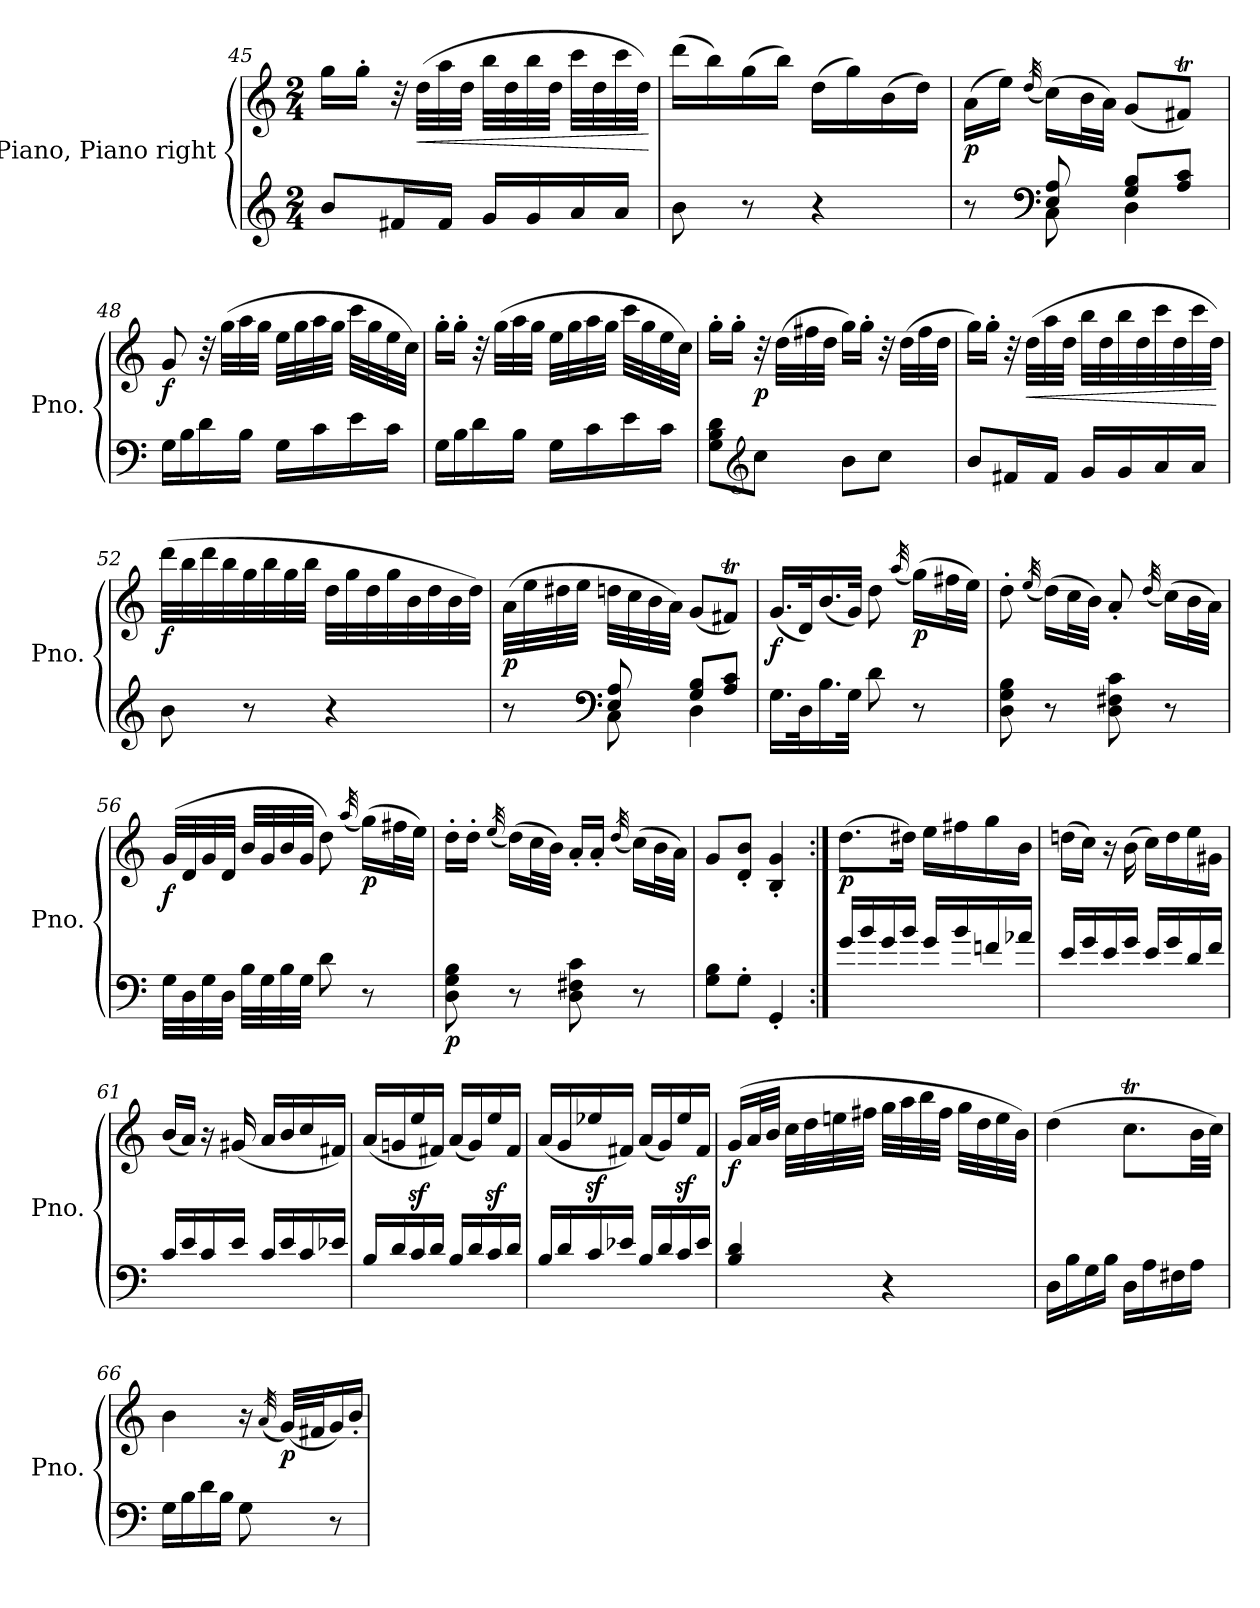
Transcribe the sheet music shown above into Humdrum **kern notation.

**kern	**kern	**dynam
*part1	*part1	*part1
*staff2	*staff1	*staff1/2
*I"Piano, Piano right	*	*
*I'Pno.	*	*
*clefG2	*clefG2	*
*k[]	*k[]	*
*M2/4	*M2/4	*
=45	=45	=45
8b/L	16gg\LL	.
.	16gg'\JJ	.
16f#X/L	32r	.
!	!	!LO:HP:b
.	(>32dd\LLL	<
16f#/JJ	32aa\	.
.	32dd\JJJ	.
16g/LL	32bb\LLL	.
.	32dd\	.
16g/	32bb\	.
.	32dd\JJJ	.
16a/	32ccc\LLL	.
.	32dd\	.
16a/JJ	32ccc\	.
.	32dd\JJJ)	.
.	.	[
=46	=46	=46
8b\	(>16ddd\LL	.
.	16bb\)	.
8r	(>16gg\	.
.	16bb\JJ)	.
4r	(>16dd\LL	.
.	16gg\)	.
.	(>16b\	.
.	16dd\JJ)	.
=47	=47	=47
*^	*	*
!	!	!	!LO:DY:b
8r	8ryy	(>16a\LL	p
.	.	16ee\JJ)	.
*clefF4	*	*	*
.	.	(<32qdd/	.
8E/ 8A/	8C\	(>16cc\LL)	.
.	.	32b\L	.
.	.	32a\JJJ)	.
8G/ 8B/L	4D\	(<8g/L	.
8A/ 8c/J	.	8f#Xt/J)	.
*v	*v	*	*
=48	=48	=48
!	!	!LO:DY:b
16G\LL	8g/	f
16B\	.	.
16d\	32r	.
.	(>32gg\LLL	.
16B\JJ	32aa\	.
.	32gg\JJJ	.
16G\LL	32ee\LLL	.
.	32gg\	.
16c\	32aa\	.
.	32gg\JJJ	.
16e\	32ccc\LLL	.
.	32gg\	.
16c\JJ	32ee\	.
.	32cc\JJJ)	.
=49	=49	=49
16G\LL	16gg'\LL	.
16B\	16gg'\JJ	.
16d\	32r	.
.	(>32gg\LLL	.
16B\JJ	32aa\	.
.	32gg\JJJ	.
16G\LL	32ee\LLL	.
.	32gg\	.
16c\	32aa\	.
.	32gg\JJJ	.
16e\	32ccc\LLL	.
.	32gg\	.
16c\JJ	32ee\	.
.	32cc\JJJ)	.
=50	=50	=50
8G\ 8B\ 8d\L	16gg'\LL	.
.	16gg'\JJ	.
*clefG2	*	*
!	!	!LO:DY:b
8cc\J	32r	p
.	(>32dd\LLL	.
.	32ff#X\	.
.	32dd\JJJ	.
8b\L	16gg\LL)	.
.	16gg'\JJ	.
8cc\J	32r	.
.	(>32dd\LLL	.
.	32ff#\	.
.	32dd\JJJ	.
=51	=51	=51
8b/L	16gg\LL)	.
.	16gg'\JJ	.
16f#X/L	32r	.
!	!	!LO:HP:b
.	(>32dd\LLL	<
16f#/JJ	32aa\	.
.	32dd\JJJ	.
16g/LL	32bb\LLL	.
.	32dd\	.
16g/	32bb\	.
.	32dd\	.
16a/	32ccc\	.
.	32dd\	.
16a/JJ	32ccc\	.
.	32dd\JJJ)	.
.	.	[
=52	=52	=52
!	!	!LO:DY:b
8b\	(>32ddd\LLL	f
.	32bb\	.
.	32ddd\	.
.	32bb\	.
8r	32gg\	.
.	32bb\	.
.	32gg\	.
.	32bb\JJJ	.
4r	32dd\LLL	.
.	32gg\	.
.	32dd\	.
.	32gg\	.
.	32b\	.
.	32dd\	.
.	32b\	.
.	32dd\JJJ)	.
=53	=53	=53
*^	*	*
!	!	!	!LO:DY:b
8r	8ryy	(>32a\LLL	p
.	.	32ee\	.
.	.	32dd#X\	.
.	.	32ee\JJJ	.
*clefF4	*	*	*
8E/ 8A/	8C\	32ddn\LLL	.
.	.	32cc\	.
.	.	32b\	.
.	.	32a\JJJ)	.
8G/ 8B/L	4D\	(<8g/L	.
8A/ 8c/J	.	8f#Xt/J)	.
*v	*v	*	*
=54	=54	=54
!	!	!LO:DY:b
16.G\LL	(<16.g/LL	f
32D\K	32d/K)	.
16.B\	(<16.b/	.
32G\JJk	32g/JJk)	.
8d\	8dd\	.
.	(<32qaa/	.
!	!	!LO:DY:b
8r	(>16gg\LL)	p
.	32ff#X\L	.
.	32ee\JJJ)	.
=55	=55	=55
8D\ 8G\ 8B\	8dd'\	.
.	(<32qee/	.
8r	(>16dd\LL)	.
.	32cc\L	.
.	32b\JJJ)	.
8D\ 8F#X\ 8c\	8a'/	.
.	(<32qdd/	.
8r	(>16cc\LL)	.
.	32b\L	.
.	32a\JJJ)	.
=56	=56	=56
!	!	!LO:DY:b
32G\LLL	(>32g/LLL	f
32D\	32d/	.
32G\	32g/	.
32D\JJJ	32d/JJJ	.
32B\LLL	32b/LLL	.
32G\	32g/	.
32B\	32b/	.
32G\JJJ	32g/JJJ	.
8d\	8dd\)	.
.	(<32qaa/	.
!	!	!LO:DY:b
8r	(>16gg\LL)	p
.	32ff#X\L	.
.	32ee\JJJ)	.
=57	=57	=57
!	!	!LO:DY:b=2
8D\ 8G\ 8B\	16dd'\LL	p
.	16dd'\JJ	.
.	(<32qee/	.
8r	(>16dd\LL)	.
.	32cc\L	.
.	32b\JJJ)	.
8D\ 8F#X\ 8c\	16a'/LL	.
.	16a'/JJ	.
.	(<32qdd/	.
8r	(>16cc\LL)	.
.	32b\L	.
.	32a\JJJ)	.
=58	=58	=58
8G\ 8B\L	8g/L	.
8G'\J	8d/' 8b/'J	.
4GG'/	4B/' 4g/'	.
=59:|!	=59:|!	=59:|!
!	!	!LO:DY:b
16g/LL	(>8.dd\L	p
16b/	.	.
16g/	.	.
16b/JJ	16dd#X\Jk)	.
16g/LL	16ee\LL	.
16b/	16ff#X\	.
16fn/	16gg\	.
16a-X/JJ	16b\JJ	.
=60	=60	=60
16e/LL	(>16ddn\LL	.
16g/	16cc\JJ)	.
16e/	16r	.
16g/JJ	(>16b\	.
16e/LL	16cc\LL)	.
16g/	16dd\	.
16d/	16ee\	.
16f/JJ	16g#X\JJ	.
=61	=61	=61
16c/LL	(<16b/LL	.
16e/	16a/JJ)	.
16c/	16r	.
16e/JJ	(<16g#X/	.
16c/LL	16a/LL	.
16e/	16b/	.
16c/	16cc/	.
16e-X/JJ	16f#X/JJ)	.
=62	=62	=62
16B/LL	(<16a/LL	.
16d/	16gn/	.
16c/	16eez</	.
16d/JJ	16f#X/JJ)	.
16B/LL	(<16a/LL	.
16d/	16g/)	.
16c/	16eez</	.
16d/JJ	16f#/JJ	.
=63	=63	=63
16B/LL	(<16a/LL	.
16d/	16g/	.
16c/	16ee-Xz</	.
16e-X/JJ	16f#X/JJ)	.
16B/LL	(<16a/LL	.
16d/	16g/)	.
16c/	16ee-z</	.
16e-/JJ	16f#/JJ	.
=64	=64	=64
!	!	!LO:DY:b
4B/ 4d/	(>16g/LL	f
.	32a/L	.
.	32b/JJJ	.
.	32cc\LLL	.
.	32dd\	.
.	32een\	.
.	32ff#X\JJJ	.
4r	32gg\LLL	.
.	32aa\	.
.	32bb\	.
.	32ff#\JJJ	.
.	32gg\LLL	.
.	32dd\	.
.	32ee\	.
.	32b\JJJ)	.
=65	=65	=65
16D\LL	(>4dd\	.
16B\	.	.
16G\	.	.
16B\JJ	.	.
16D\LL	8.ccT\L	.
16A\	.	.
16F#X\	.	.
16A\JJ	32b\LL	.
.	32cc\JJJ)	.
=66	=66	=66
16G\LL	4b\	.
16B\	.	.
16d\	.	.
16B\JJ	.	.
8G\	16r	.
.	(<32qa/	.
!	!	!LO:DY:b
.	(<32g/LLL)	p
.	32f#X/J	.
8r	16g/)	.
.	16b'/JJ	.
=	=	=
*-	*-	*-
